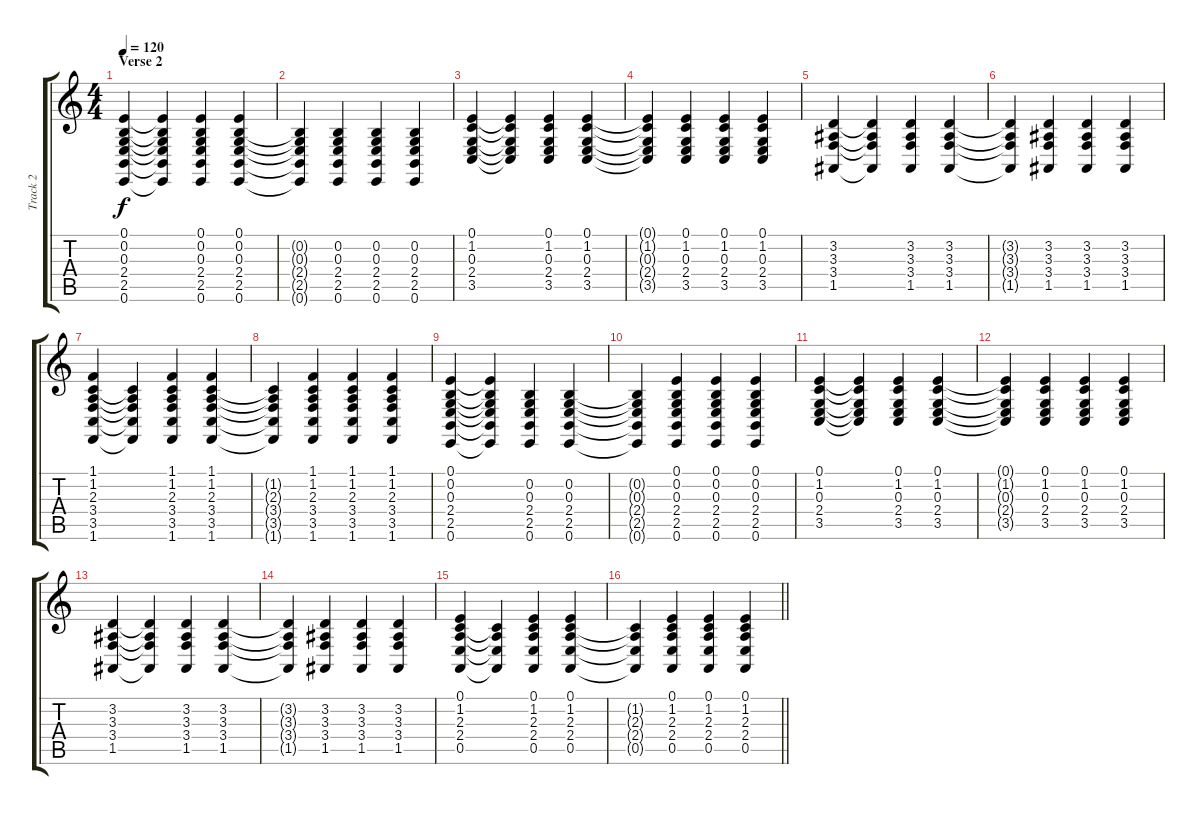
\track ("Track 2" "Track 2") {instrument drawbarorgan}
\staff {score tabs}
\tuning (E4 B3 G3 D3 A2 E2) {hide}
\ts (4 4)
\section ("" "Verse 2")
\tempo 120
\clef g2
\ks c
(0.1{t} 0.2 0.3 2.4 2.5 0.6).4{dy f} (0.1{t} 0.2{t} 0.3{t} 2.4{t} 2.5{t} 0.6{t}).4 (0.1 0.2 0.3 2.4 2.5 0.6).4 (0.1 0.2 0.3 2.4 2.5 0.6).4 |
(0.2{t} 0.3{t} 2.4{t} 2.5{t} 0.6{t}).4 (0.2 0.3 2.4 2.5 0.6).4 (0.2 0.3 2.4 2.5 0.6).4 (0.2 0.3 2.4 2.5 0.6).4 |
(0.1 1.2 0.3 2.4 3.5).4 (0.1{t} 1.2{t} 0.3{t} 2.4{t} 3.5{t}).4 (0.1 1.2 0.3 2.4 3.5).4 (0.1 1.2 0.3 2.4 3.5).4 |
(0.1{t} 1.2{t} 0.3{t} 2.4{t} 3.5{t}).4 (0.1 1.2 0.3 2.4 3.5).4 (0.1 1.2 0.3 2.4 3.5).4 (0.1 1.2 0.3 2.4 3.5).4 |
(3.2 3.3 3.4 1.5).4 (3.2{t} 3.3{t} 3.4{t} 1.5{t}).4 (3.2 3.3 3.4 1.5).4 (3.2 3.3 3.4 1.5).4 |
(3.2{t} 3.3{t} 3.4{t} 1.5{t}).4 (3.2 3.3 3.4 1.5).4 (3.2 3.3 3.4 1.5).4 (3.2 3.3 3.4 1.5).4 |
(1.1 1.2 2.3 3.4 3.5 1.6).4 (1.2{t} 2.3{t} 3.4{t} 3.5{t} 1.6{t}).4 (1.1 1.2 2.3 3.4 3.5 1.6).4 (1.1 1.2 2.3 3.4 3.5 1.6).4 |
(1.2{t} 2.3{t} 3.4{t} 3.5{t} 1.6{t}).4 (1.1 1.2 2.3 3.4 3.5 1.6).4 (1.1 1.2 2.3 3.4 3.5 1.6).4 (1.1 1.2 2.3 3.4 3.5 1.6).4 |
(0.1 0.2 0.3 2.4 2.5 0.6).4 (0.1{t} 0.2{t} 0.3{t} 2.4{t} 2.5{t} 0.6{t}).4 (0.2 0.3 2.4 2.5 0.6).4 (0.2 0.3 2.4 2.5 0.6).4 |
(0.2{t} 0.3{t} 2.4{t} 2.5{t} 0.6{t}).4 (0.1 0.2 0.3 2.4 2.5 0.6).4 (0.1 0.2 0.3 2.4 2.5 0.6).4 (0.1 0.2 0.3 2.4 2.5 0.6).4 |
(0.1 1.2 0.3 2.4 3.5).4 (0.1{t} 1.2{t} 0.3{t} 2.4{t} 3.5{t}).4 (0.1 1.2 0.3 2.4 3.5).4 (0.1 1.2 0.3 2.4 3.5).4 |
(0.1{t} 1.2{t} 0.3{t} 2.4{t} 3.5{t}).4 (0.1 1.2 0.3 2.4 3.5).4 (0.1 1.2 0.3 2.4 3.5).4 (0.1 1.2 0.3 2.4 3.5).4 |
(3.2 3.3 3.4 1.5).4 (3.2{t} 3.3{t} 3.4{t} 1.5{t}).4 (3.2 3.3 3.4 1.5).4 (3.2 3.3 3.4 1.5).4 |
(3.2{t} 3.3{t} 3.4{t} 1.5{t}).4 (3.2 3.3 3.4 1.5).4 (3.2 3.3 3.4 1.5).4 (3.2 3.3 3.4 1.5).4 |
(0.1 1.2 2.3 2.4 0.5).4 (1.2{t} 2.3{t} 2.4{t} 0.5{t}).4 (0.1 1.2 2.3 2.4 0.5).4 (0.1 1.2 2.3 2.4 0.5).4 |
\barLineRight lightlight
(1.2{t} 2.3{t} 2.4{t} 0.5{t}).4 (0.1 1.2 2.3 2.4 0.5).4 (0.1 1.2 2.3 2.4 0.5).4 (0.1 1.2 2.3 2.4 0.5).4
